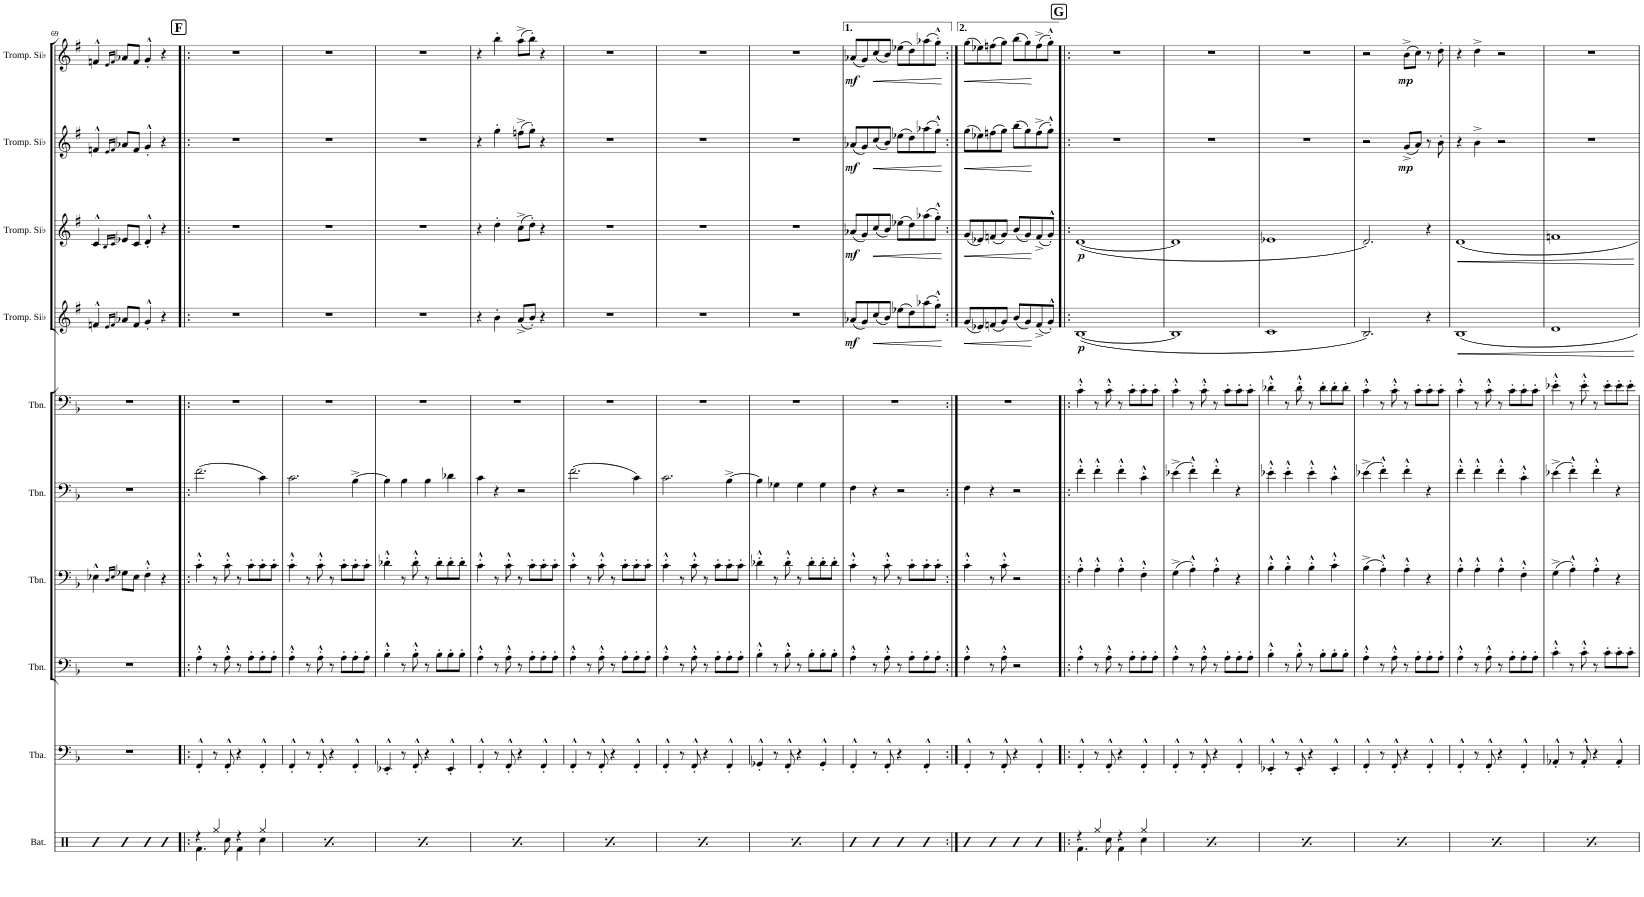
**kern	**kern	**kern	**kern	**kern	**kern	**kern	**dynam	**kern	**dynam	**kern	**dynam	**kern	**dynam
*part10	*part9	*part8	*part7	*part6	*part5	*part4	*part4	*part3	*part3	*part2	*part2	*part1	*part1
*staff10	*staff9	*staff8	*staff7	*staff6	*staff5	*staff4	*staff4	*staff3	*staff3	*staff2	*staff2	*staff1	*staff1
*I"Batterie	*I"Tuba	*I"Trombone	*I"Trombone	*I"Trombone	*I"Trombone	*I"Trompette en Sib	*	*I"Trompette en Sib	*	*I"Trompette en Sib	*	*I"Trompette en Sib	*
*I'Bat.	*I'Tba.	*I'Tbn.	*I'Tbn.	*I'Tbn.	*I'Tbn.	*I'Tromp. Sib	*	*I'Tromp. Sib	*	*I'Tromp. Sib	*	*I'Tromp. Sib	*
!!LO:PB:g=z
*clefX	*clefF4	*clefF4	*clefF4	*clefF4	*clefF4	*clefG2	*	*clefG2	*	*clefG2	*	*clefG2	*
*	*	*	*	*	*	*Trd1c2	*	*Trd1c2	*	*Trd1c2	*	*Trd1c2	*
*k[]	*k[b-]	*k[b-]	*k[b-]	*k[b-]	*k[b-]	*k[f#]	*	*k[f#]	*	*k[f#]	*	*k[f#]	*
*M2/2	*M2/2	*M2/2	*M2/2	*M2/2	*M2/2	*M2/2	*	*M2/2	*	*M2/2	*	*M2/2	*
=69	=69	=69	=69	=69	=69	=69	=69	=69	=69	=69	=69	=69	=69
4R	1r	1r	4E-X^^\	1r	1r	4fn^^/	.	4c^^/	.	4fn^^/	.	4fn^^/	.
.	.	.	16qD/LL	.	.	16qe/LL	.	16qB/LL	.	16qe/LL	.	16qe/LL	.
.	.	.	16qE-/JJ	.	.	16qf/JJ	.	16qc/JJ	.	16qf/JJ	.	16qf/JJ	.
4R	.	.	8G-X\L	.	.	8a-X/L	.	8e-X/L	.	8a-X/L	.	8a-X/L	.
.	.	.	8E-\J	.	.	8f/J	.	8c/J	.	8f/J	.	8f/J	.
4R	.	.	4F'^^\	.	.	4g'^^/	.	4d'^^/	.	4g'^^/	.	4g'^^/	.
4R	.	.	4r	.	.	4r	.	4r	.	4r	.	4r	.
!!LO:REH:place=s1:a:B:cj:fs=14:t=F
=70!|:	=70!|:	=70!|:	=70!|:	=70!|:	=70!|:	=70!|:	=70!|:	=70!|:	=70!|:	=70!|:	=70!|:	=70!|:	=70!|:
*^	*	*	*	*	*	*	*	*	*	*	*	*	*
4r	4.Rf\	4FF'^^/	4A'^^\	4c'^^\	(2.f\	1r	1r	.	1r	.	1r	.	1r	.
4Rgg/	.	8r	8r	8r	.	.	.	.	.	.	.	.	.	.
.	8Rcc\	8FF'^^/	8A'^^\	8c'^^\	.	.	.	.	.	.	.	.	.	.
4r	4Rf\	4r	8r	8r	.	.	.	.	.	.	.	.	.	.
.	.	.	8A'\L	8c'\L	.	.	.	.	.	.	.	.	.	.
4Rgg/	4Rcc\	4FF'^^/	8A'\	8c'\	4c\)	.	.	.	.	.	.	.	.	.
.	.	.	8A'\J	8c'\J	.	.	.	.	.	.	.	.	.	.
=71	=71	=71	=71	=71	=71	=71	=71	=71	=71	=71	=71	=71	=71	=71
4r	4.Rf\	4FF'^^/	4A'^^\	4c'^^\	2.c\	1r	1r	.	1r	.	1r	.	1r	.
4Rgg/	.	8r	8r	8r	.	.	.	.	.	.	.	.	.	.
.	8Rcc\	8FF'^^/	8A'^^\	8c'^^\	.	.	.	.	.	.	.	.	.	.
4r	4Rf\	4r	8r	8r	.	.	.	.	.	.	.	.	.	.
.	.	.	8A'\L	8c'\L	.	.	.	.	.	.	.	.	.	.
4Rgg/	4Rcc\	4FF'^^/	8A'\	8c'\	[4B-^\	.	.	.	.	.	.	.	.	.
.	.	.	8A'\J	8c'\J	.	.	.	.	.	.	.	.	.	.
=72	=72	=72	=72	=72	=72	=72	=72	=72	=72	=72	=72	=72	=72	=72
4r	4.Rf\	4EE-X'^^/	4B-'^^\	4d-X'^^\	4B-\]	1r	1r	.	1r	.	1r	.	1r	.
4Rgg/	.	8r	8r	8r	4B-\	.	.	.	.	.	.	.	.	.
.	8Rcc\	8FF'^^/	8B-'^^\	8d-'^^\	.	.	.	.	.	.	.	.	.	.
4r	4Rf\	4r	8r	8r	4B-\	.	.	.	.	.	.	.	.	.
.	.	.	8B-'\L	8d-'\L	.	.	.	.	.	.	.	.	.	.
4Rgg/	4Rcc\	4EE-'^^/	8B-'\	8d-'\	4d-X\	.	.	.	.	.	.	.	.	.
.	.	.	8B-'\J	8d-'\J	.	.	.	.	.	.	.	.	.	.
=73	=73	=73	=73	=73	=73	=73	=73	=73	=73	=73	=73	=73	=73	=73
4r	4.Rf\	4FF'^^/	4A'^^\	4c'^^\	4c\	1r	4r	.	4r	.	4r	.	4r	.
4Rgg/	.	8r	8r	8r	4r	.	4b'\	.	4dd'\	.	4gg'\	.	4bb'\	.
.	8Rcc\	8FF'^^/	8A'^^\	8c'^^\	.	.	.	.	.	.	.	.	.	.
4r	4Rf\	4r	8r	8r	2r	.	(8a^/L	.	(8cc^\L	.	(8ffn^\L	.	(8aa^\L	.
.	.	.	8A'\L	8c'\L	.	.	8b'/J)	.	8dd'\J)	.	8gg'\J)	.	8bb'\J)	.
4Rgg/	4Rcc\	4FF'^^/	8A'\	8c'\	.	.	4r	.	4r	.	4r	.	4r	.
.	.	.	8A'\J	8c'\J	.	.	.	.	.	.	.	.	.	.
=74	=74	=74	=74	=74	=74	=74	=74	=74	=74	=74	=74	=74	=74	=74
4r	4.Rf\	4FF'^^/	4A'^^\	4c'^^\	(2.f\	1r	1r	.	1r	.	1r	.	1r	.
4Rgg/	.	8r	8r	8r	.	.	.	.	.	.	.	.	.	.
.	8Rcc\	8FF'^^/	8A'^^\	8c'^^\	.	.	.	.	.	.	.	.	.	.
4r	4Rf\	4r	8r	8r	.	.	.	.	.	.	.	.	.	.
.	.	.	8A'\L	8c'\L	.	.	.	.	.	.	.	.	.	.
4Rgg/	4Rcc\	4FF'^^/	8A'\	8c'\	4c\)	.	.	.	.	.	.	.	.	.
.	.	.	8A'\J	8c'\J	.	.	.	.	.	.	.	.	.	.
=75	=75	=75	=75	=75	=75	=75	=75	=75	=75	=75	=75	=75	=75	=75
4r	4.Rf\	4FF'^^/	4A'^^\	4c'^^\	2.c\	1r	1r	.	1r	.	1r	.	1r	.
4Rgg/	.	8r	8r	8r	.	.	.	.	.	.	.	.	.	.
.	8Rcc\	8FF'^^/	8A'^^\	8c'^^\	.	.	.	.	.	.	.	.	.	.
4r	4Rf\	4r	8r	8r	.	.	.	.	.	.	.	.	.	.
.	.	.	8A'\L	8c'\L	.	.	.	.	.	.	.	.	.	.
4Rgg/	4Rcc\	4FF'^^/	8A'\	8c'\	[4B-^\	.	.	.	.	.	.	.	.	.
.	.	.	8A'\J	8c'\J	.	.	.	.	.	.	.	.	.	.
=76	=76	=76	=76	=76	=76	=76	=76	=76	=76	=76	=76	=76	=76	=76
4r	4.Rf\	4GG-X'^^/	4B-'^^\	4d-X'^^\	4B-\]	1r	1r	.	1r	.	1r	.	1r	.
4Rgg/	.	8r	8r	8r	4G-X\	.	.	.	.	.	.	.	.	.
.	8Rcc\	8FF'^^/	8B-'^^\	8d-'^^\	.	.	.	.	.	.	.	.	.	.
4r	4Rf\	4r	8r	8r	4G-\	.	.	.	.	.	.	.	.	.
.	.	.	8B-'\L	8d-'\L	.	.	.	.	.	.	.	.	.	.
4Rgg/	4Rcc\	4GG-'^^/	8B-'\	8d-'\	4G-\	.	.	.	.	.	.	.	.	.
.	.	.	8B-'\J	8d-'\J	.	.	.	.	.	.	.	.	.	.
*v	*v	*	*	*	*	*	*	*	*	*	*	*	*	*
=77	=77	=77	=77	=77	=77	=77	=77	=77	=77	=77	=77	=77	=77
!	!	!	!	!	!	!	!LO:DY:b	!	!LO:DY:b	!	!LO:DY:b	!	!LO:DY:b
4R	4FF'^^/	4A'^^\	4c'^^\	4F\	1r	(8a-X/L	mf	(8a-X/L	mf	(8a-X/L	mf	(8a-X/L	mf
.	.	.	.	.	.	8g/)	.	8g/)	.	8g/)	.	8g/)	.
!	!	!	!	!	!	!	!LO:HP:b	!	!LO:HP:b	!	!LO:HP:b	!	!LO:HP:b
4R	8r	8r	8r	4r	.	(8cc/	<	(8cc/	<	(8cc/	<	(8cc/	<
.	8FF'^^/	8A'^^\	8c'^^\	.	.	8b/J)	.	8b/J)	.	8b/J)	.	8b/J)	.
4R	4r	8r	8r	2r	.	(8ee-X\L	.	(8ee-X\L	.	(8ee-X\L	.	(8ee-X\L	.
.	.	8A'\L	8c'\L	.	.	8dd\)	.	8dd\)	.	8dd\)	.	8dd\)	.
4R	4FF'^^/	8A'\	8c'\	.	.	(8aa-X\	.	(8aa-X\	.	(8aa-X\	.	(8aa-X\	.
.	.	8A'\J	8c'\J	.	.	8gg'^^\J)	.	8gg'^^\J)	.	8gg'^^\J)	.	8gg'^^\J)	.
.	.	.	.	.	.	.	[	.	[	.	[	.	[
=78:|!	=78:|!	=78:|!	=78:|!	=78:|!	=78:|!	=78:|!	=78:|!	=78:|!	=78:|!	=78:|!	=78:|!	=78:|!	=78:|!
!	!	!	!	!	!	!	!LO:HP:b	!	!LO:HP:b	!	!LO:HP:b	!	!LO:HP:b
4R	4FF'^^/	4A'^^\	4c'^^\	4F\	1r	(8g/L	<	(8g/L	<	(8gg\L	<	(8gg\L	<
.	.	.	.	.	.	8e-X/)	.	8e-X/)	.	8ee-X\)	.	8ee-X\)	.
4R	8r	8r	8r	4r	.	(8fn/	.	(8fn/	.	(8ffn\	.	(8ffn\	.
.	8FF'^^/	8A'^^\	8c'^^\	.	.	8g/J)	.	8g/J)	.	8gg\J)	.	8gg\J)	.
4R	4r	2r	2r	2r	.	(8b/L	.	(8b/L	.	(8bb\L	.	(8bb\L	.
.	.	.	.	.	.	8g/)	.	8g/)	.	8gg\)	.	8gg\)	.
4R	4FF'^^/	.	.	.	.	(8f^/	[	(8f^/	[	(8ff^\	[	(8ff^\	[
.	.	.	.	.	.	8g'^^/J)	.	8g'^^/J)	.	8gg'^^\J)	.	8gg'^^\J)	.
!!LO:REH:place=s1:a:B:cj:fs=14:t=G
=79!|:	=79!|:	=79!|:	=79!|:	=79!|:	=79!|:	=79!|:	=79!|:	=79!|:	=79!|:	=79!|:	=79!|:	=79!|:	=79!|:
*^	*	*	*	*	*	*	*	*	*	*	*	*	*
!	!	!	!	!	!	!	!	!LO:DY:b	!	!LO:DY:b	!	!	!	!
4r	4.Rf\	4FF'^^/	4A'^^\	4A'^^\	4f'^^\	4c'^^\	([1B	p	([1d	p	1r	.	1r	.
4Rgg/	.	8r	8r	4A'^^\	4f'^^\	8r	.	.	.	.	.	.	.	.
.	8Rcc\	8FF'^^/	8A'^^\	.	.	8c'^^\	.	.	.	.	.	.	.	.
4r	4Rf\	4r	8r	4A'^^\	4f'^^\	8r	.	.	.	.	.	.	.	.
.	.	.	8A'\L	.	.	8c'\L	.	.	.	.	.	.	.	.
4Rgg/	4Rcc\	4FF'^^/	8A'\	4F'^^\	4c'^^\	8c'\	.	.	.	.	.	.	.	.
.	.	.	8A'\J	.	.	8c'\J	.	.	.	.	.	.	.	.
=80	=80	=80	=80	=80	=80	=80	=80	=80	=80	=80	=80	=80	=80	=80
4r	4.Rf\	4FF'^^/	4A'^^\	(4G^\	(4e-X^\	4c'^^\	1B]	.	1d]	.	1r	.	1r	.
4Rgg/	.	8r	8r	4A'^^\)	4f'^^\)	8r	.	.	.	.	.	.	.	.
.	8Rcc\	8FF'^^/	8A'^^\	.	.	8c'^^\	.	.	.	.	.	.	.	.
4r	4Rf\	4r	8r	4A'^^\	4f'^^\	8r	.	.	.	.	.	.	.	.
.	.	.	8A'\L	.	.	8c'\L	.	.	.	.	.	.	.	.
4Rgg/	4Rcc\	4FF'^^/	8A'\	4r	4r	8c'\	.	.	.	.	.	.	.	.
.	.	.	8A'\J	.	.	8c'\J	.	.	.	.	.	.	.	.
=81	=81	=81	=81	=81	=81	=81	=81	=81	=81	=81	=81	=81	=81	=81
4r	4.Rf\	4EE-X'^^/	4B-'^^\	4B-'^^\	4e-X'^^\	4d-X'^^\	1c	.	1e-X	.	1r	.	1r	.
4Rgg/	.	8r	8r	4B-'^^\	4e-'^^\	8r	.	.	.	.	.	.	.	.
.	8Rcc\	8EE-'^^/	8B-'^^\	.	.	8d-'^^\	.	.	.	.	.	.	.	.
4r	4Rf\	4r	8r	4B-'^^\	4e-'^^\	8r	.	.	.	.	.	.	.	.
.	.	.	8B-'\L	.	.	8d-'\L	.	.	.	.	.	.	.	.
4Rgg/	4Rcc\	4EE-'^^/	8B-'\	4c'^^\	4c'^^\	8d-'\	.	.	.	.	.	.	.	.
.	.	.	8B-'\J	.	.	8d-'\J	.	.	.	.	.	.	.	.
=82	=82	=82	=82	=82	=82	=82	=82	=82	=82	=82	=82	=82	=82	=82
4r	4.Rf\	4FF'^^/	4A'^^\	(4B-^\	(4e-X^\	4c'^^\	2.B/)	.	2.d/)	.	2r	.	2r	.
4Rgg/	.	8r	8r	4A'^^\)	4f'^^\)	8r	.	.	.	.	.	.	.	.
.	8Rcc\	8FF'^^/	8A'^^\	.	.	8c'^^\	.	.	.	.	.	.	.	.
!	!	!	!	!	!	!	!	!	!	!	!	!LO:DY:b	!	!LO:DY:b
4r	4Rf\	4r	8r	4A'^^\	4f'^^\	8r	.	.	.	.	(8g^/L	mp	(8b^\L	mp
.	.	.	8A'\L	.	.	8c'\L	.	.	.	.	8a/J)	.	8cc\J)	.
4Rgg/	4Rcc\	4FF'^^/	8A'\	4r	4r	8c'\	4r	.	4r	.	8r	.	8r	.
.	.	.	8A'\J	.	.	8c'\J	.	.	.	.	8b'\	.	8dd'\	.
=83	=83	=83	=83	=83	=83	=83	=83	=83	=83	=83	=83	=83	=83	=83
!	!	!	!	!	!	!	!	!LO:HP:b	!	!LO:HP:b	!	!	!	!
4r	4.Rf\	4FF'^^/	4A'^^\	4A'^^\	4f'^^\	4c'^^\	1B	<	1d	<	4r	.	4r	.
4Rgg/	.	8r	8r	4A'^^\	4f'^^\	8r	.	.	.	.	4b^\	.	4dd^\	.
.	8Rcc\	8FF'^^/	8A'^^\	.	.	8c'^^\	.	.	.	.	.	.	.	.
4r	4Rf\	4r	8r	4A'^^\	4f'^^\	8r	.	.	.	.	2r	.	2r	.
.	.	.	8A'\L	.	.	8c'\L	.	.	.	.	.	.	.	.
4Rgg/	4Rcc\	4FF'^^/	8A'\	4F'^^\	4c'^^\	8c'\	.	.	.	.	.	.	.	.
.	.	.	8A'\J	.	.	8c'\J	.	.	.	.	.	.	.	.
=84	=84	=84	=84	=84	=84	=84	=84	=84	=84	=84	=84	=84	=84	=84
4r	4.Rf\	4AA-X'^^/	4c'^^\	(4G^\	(4e-X^\	4e-X'^^\	1d	.	1fn	.	1r	.	1r	.
4Rgg/	.	8r	8r	4A'^^\)	4f'^^\)	8r	.	.	.	.	.	.	.	.
.	8Rcc\	8AA-'^^/	8c'^^\	.	.	8e-'^^\	.	.	.	.	.	.	.	.
4r	4Rf\	4r	8r	4A'^^\	4f'^^\	8r	.	.	.	.	.	.	.	.
.	.	.	8c'\L	.	.	8e-'\L	.	.	.	.	.	.	.	.
4Rgg/	4Rcc\	4AA-'^^/	8c'\	4r	4r	8e-'\	.	.	.	.	.	.	.	.
.	.	.	8c'\J	.	.	8e-'\J	.	.	.	.	.	.	.	.
*v	*v	*	*	*	*	*	*	*	*	*	*	*	*	*
.	.	.	.	.	.	.	[	.	[	.	.	.	.
=	=	=	=	=	=	=	=	=	=	=	=	=	=
*-	*-	*-	*-	*-	*-	*-	*-	*-	*-	*-	*-	*-	*-
